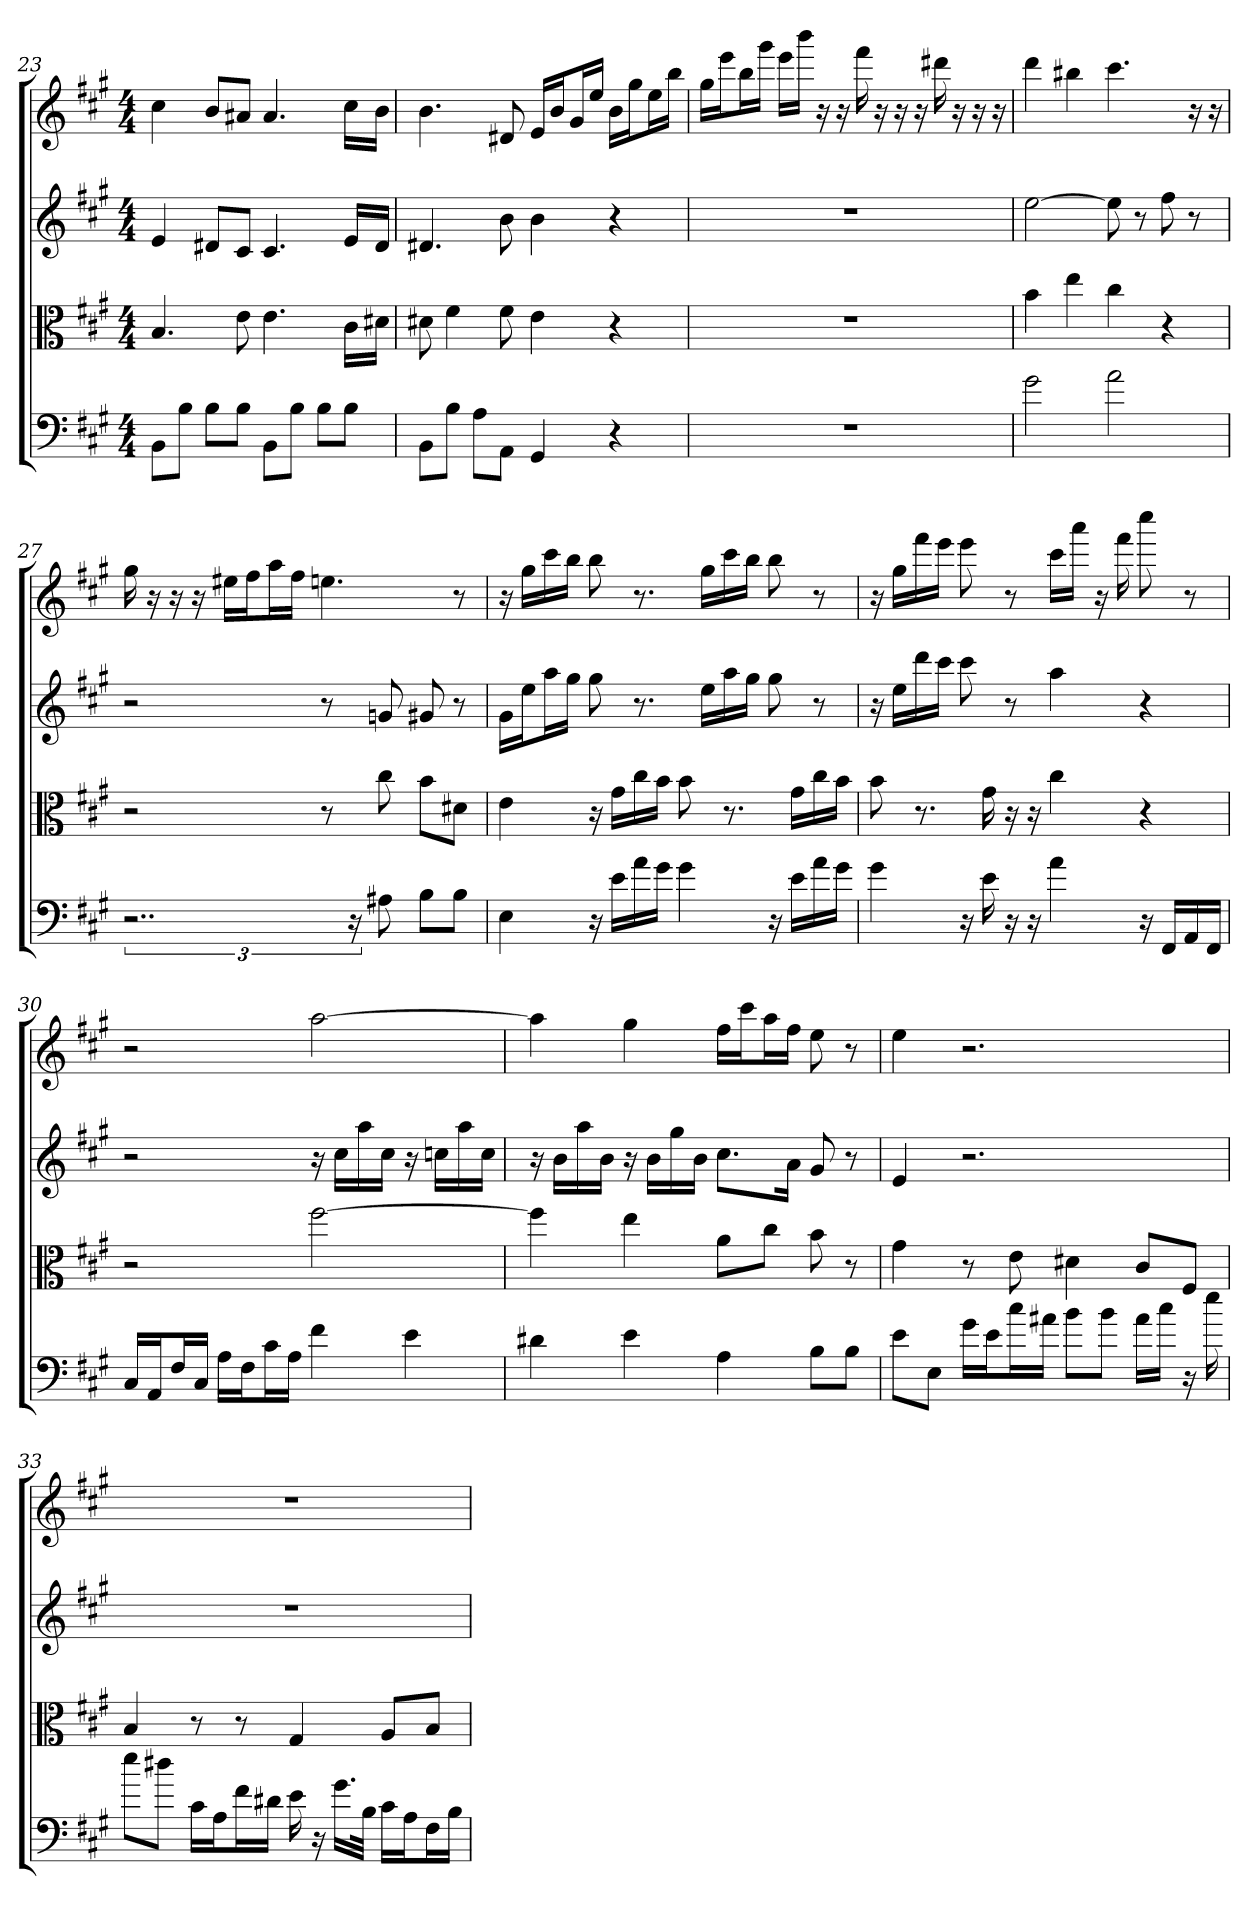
**kern	**kern	**kern	**kern
*part4	*part3	*part2	*part1
*staff4	*staff3	*staff2	*staff1
*clefF4	*clefC3	*clefG2	*clefG2
*k[f#c#g#]	*k[f#c#g#]	*k[f#c#g#]	*k[f#c#g#]
*A:	*A:	*A:	*A:
*M4/4	*M4/4	*M4/4	*M4/4
=23	=23	=23	=23
8BB\L	4.B	4e	4cc#
8B\J	.	.	.
8B\L	.	8d#X/L	8b/L
8B\J	8e	8c#/J	8a#X/J
8BB\L	4.e	4.c#	4.a#
8B\J	.	.	.
8B\L	.	.	.
8B\J	16c#\LL	16e/LL	16cc#\LL
.	16d#X\JJ	16d#/JJ	16b\JJ
=24	=24	=24	=24
8BB\L	8d#X	4.d#X	4.b
8B\J	4f#	.	.
8A\L	.	.	.
8AA\J	8f#	8b	8d#X
4GG#	4e	4b	16e/LL
.	.	.	16b/J
.	.	.	16g#/L
.	.	.	16ee/JJ
4r	4r	4r	16b\LL
.	.	.	16gg#\J
.	.	.	16ee\L
.	.	.	16bb\JJ
=25	=25	=25	=25
1r	1r	1r	16gg#\LL
.	.	.	16eee\J
.	.	.	16bb\L
.	.	.	16ggg#\JJ
.	.	.	16eee\LL
.	.	.	16bbb\JJ
.	.	.	16r
.	.	.	16r
.	.	.	16fff#
.	.	.	16r
.	.	.	16r
.	.	.	16r
.	.	.	16ddd#X
.	.	.	16r
.	.	.	16r
.	.	.	16r
=26	=26	=26	=26
2g#	4b	[2ee	4ddd
.	4ee	.	4bb#X
2a	4cc#	8ee]	4.ccc#
.	.	8r	.
.	4r	8ff#	.
.	.	8r	16r
.	.	.	16r
=27	=27	=27	=27
3..r	2r	2r	16gg#
.	.	.	16r
.	.	.	16r
.	.	.	16r
.	.	.	16ee#X\LL
.	.	.	16ff#\J
.	.	.	16aa\L
.	.	.	16ff#\JJ
.	8r	8r	4.een
24r	.	.	.
8A#X	8cc#	8gn	.
8B\L	8b\L	8g#X	.
8B\J	8d#X\J	8r	8r
=28	=28	=28	=28
4E	4e	16g#\LL	16r
.	.	16ee\J	16gg#\LL
.	.	16aa\L	16ccc#\
.	.	16gg#\JJ	16bb\JJ
16r	16r	8gg#	8bb
16e\LL	16g#\LL	.	.
16a\	16cc#\	8.r	8.r
16g#\JJ	16b\JJ	.	.
4g#	8b	.	.
.	.	16ee\LL	16gg#\LL
.	8.r	16aa\	16ccc#\
.	.	16gg#\JJ	16bb\JJ
16r	.	8gg#	8bb
16e\LL	16g#\LL	.	.
16a\	16cc#\	8r	8r
16g#\JJ	16b\JJ	.	.
=29	=29	=29	=29
4g#	8b	16r	16r
.	.	16ee\LL	16gg#\LL
.	8.r	16ddd\	16fff#\
.	.	16ccc#\JJ	16eee\JJ
16r	.	8ccc#	8eee
16e	16g#	.	.
16r	16r	8r	8r
16r	16r	.	.
4a	4cc#	4aa	16ccc#\LL
.	.	.	16aaa\JJ
.	.	.	16r
.	.	.	16fff#
16r	4r	4r	8cccc#
16FF#/LL	.	.	.
16AA/	.	.	8r
16FF#/JJ	.	.	.
=30	=30	=30	=30
16C#/LL	2r	2r	2r
16AA/J	.	.	.
16F#/L	.	.	.
16C#/JJ	.	.	.
16A\LL	.	.	.
16F#\J	.	.	.
16c#\L	.	.	.
16A\JJ	.	.	.
4f#	[2ff#	16r	[2aa
.	.	16cc#\LL	.
.	.	16aa\	.
.	.	16cc#\JJ	.
4e	.	16r	.
.	.	16ccn\LL	.
.	.	16aa\	.
.	.	16cc\JJ	.
=31	=31	=31	=31
4d#X	4ff#]	16r	4aa]
.	.	16b\LL	.
.	.	16aa\	.
.	.	16b\JJ	.
4e	4ee	16r	4gg#
.	.	16b\LL	.
.	.	16gg#\	.
.	.	16b\JJ	.
4A	8a\L	8.cc#\L	16ff#\LL
.	.	.	16ccc#\J
.	8cc#\J	.	16aa\L
.	.	16a\Jk	16ff#\JJ
8B\L	8b	8g#	8ee
8B\J	8r	8r	8r
=32	=32	=32	=32
8e\L	4g#	4e	4ee
8E\J	.	.	.
16g#\LL	8r	2.r	2.r
16e\J	.	.	.
16cc#\L	8e	.	.
16a#X\JJ	.	.	.
8b\L	4d#X	.	.
8b\J	.	.	.
16a#\LL	8c#/L	.	.
16cc#\JJ	.	.	.
16r	8F#/J	.	.
16ee	.	.	.
=33	=33	=33	=33
8ee\L	4B	1r	1r
8dd#X\J	.	.	.
16c#\LL	8r	.	.
16A\J	.	.	.
16f#\L	8r	.	.
16d#X\JJ	.	.	.
16e	4G#	.	.
16r	.	.	.
16.g#\LL	.	.	.
32B\JJk	.	.	.
16c#\LL	8A/L	.	.
16A\J	.	.	.
16F#\L	8B/J	.	.
16B\JJ	.	.	.
=	=	=	=
*-	*-	*-	*-
